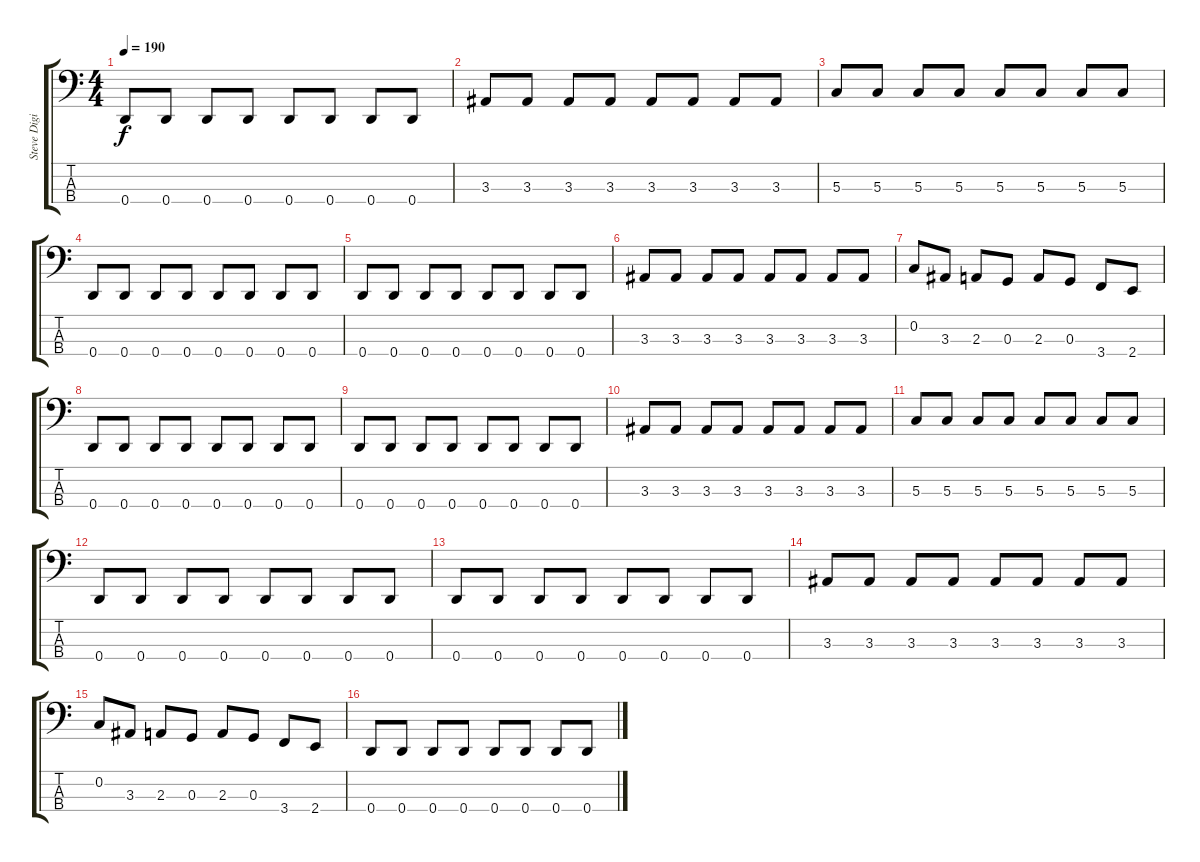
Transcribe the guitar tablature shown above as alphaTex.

\track ("Steve Digiorgio - Bass Guitar" "Steve Digi") {instrument fretlessbass}
\staff {score tabs}
\tuning (F2 C2 G1 D1) {hide}
\ts (4 4)
\tempo 190
\clef f4
\ks c
0.4.8{dy f} 0.4.8 0.4.8 0.4.8 0.4.8 0.4.8 0.4.8 0.4.8 |
3.3.8 3.3.8 3.3.8 3.3.8 3.3.8 3.3.8 3.3.8 3.3.8 |
5.3.8 5.3.8 5.3.8 5.3.8 5.3.8 5.3.8 5.3.8 5.3.8 |
0.4.8 0.4.8 0.4.8 0.4.8 0.4.8 0.4.8 0.4.8 0.4.8 |
0.4.8 0.4.8 0.4.8 0.4.8 0.4.8 0.4.8 0.4.8 0.4.8 |
3.3.8 3.3.8 3.3.8 3.3.8 3.3.8 3.3.8 3.3.8 3.3.8 |
0.2.8 3.3.8 2.3.8 0.3.8 2.3.8 0.3.8 3.4.8 2.4.8 |
0.4.8 0.4.8 0.4.8 0.4.8 0.4.8 0.4.8 0.4.8 0.4.8 |
0.4.8 0.4.8 0.4.8 0.4.8 0.4.8 0.4.8 0.4.8 0.4.8 |
3.3.8 3.3.8 3.3.8 3.3.8 3.3.8 3.3.8 3.3.8 3.3.8 |
5.3.8 5.3.8 5.3.8 5.3.8 5.3.8 5.3.8 5.3.8 5.3.8 |
0.4.8 0.4.8 0.4.8 0.4.8 0.4.8 0.4.8 0.4.8 0.4.8 |
0.4.8 0.4.8 0.4.8 0.4.8 0.4.8 0.4.8 0.4.8 0.4.8 |
3.3.8 3.3.8 3.3.8 3.3.8 3.3.8 3.3.8 3.3.8 3.3.8 |
0.2.8 3.3.8 2.3.8 0.3.8 2.3.8 0.3.8 3.4.8 2.4.8 |
0.4.8 0.4.8 0.4.8 0.4.8 0.4.8 0.4.8 0.4.8 0.4.8
